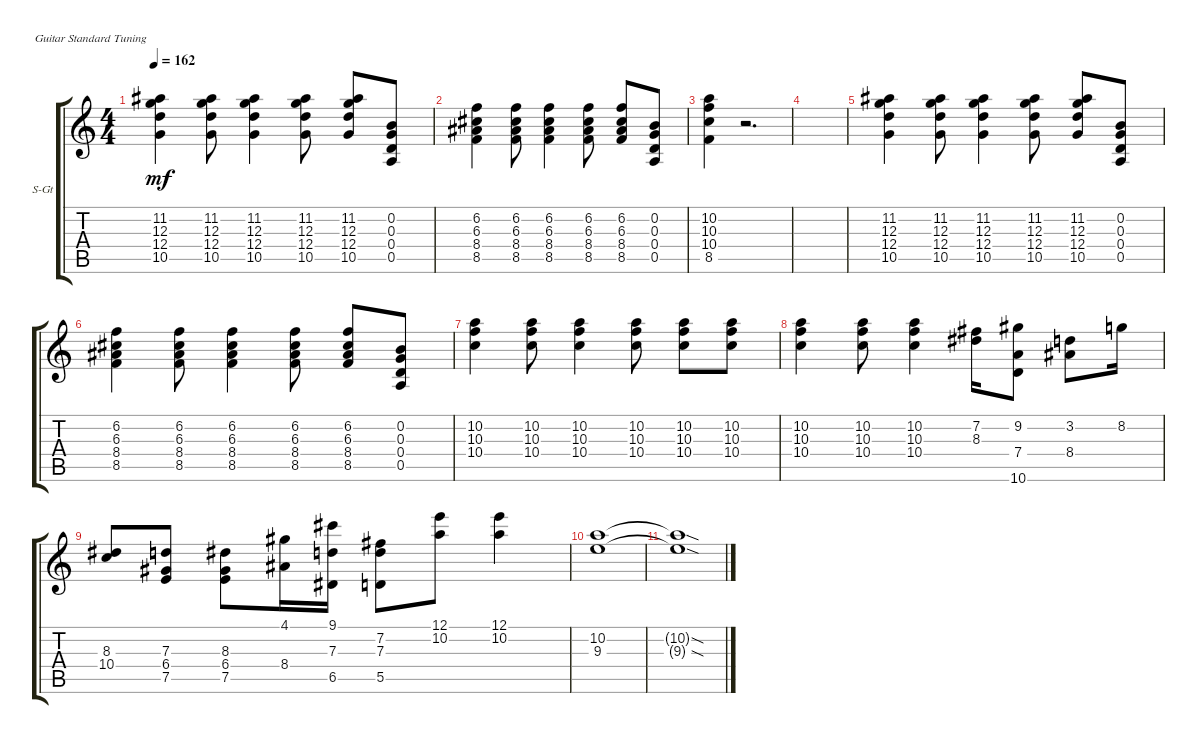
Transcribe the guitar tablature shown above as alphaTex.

\defaultSystemsLayout 4
\bracketExtendMode groupsimilarinstruments
\firstSystemTrackNameOrientation horizontal
\otherSystemsTrackNameOrientation horizontal
\track ("Steel Guitar" "S-Gt") {instrument acousticguitarsteel}
\staff {score tabs}
\tuning (E4 B3 G3 D3 A2 E2)
\ts (4 4)
\tempo 162
\clef g2
\ks c
(12.4 12.3 11.2 10.5).4{dy mf} (11.2 12.3 12.4 10.5).8 (11.2 12.3 12.4 10.5).4 (11.2 12.3 12.4 10.5).8 (11.2 12.3 12.4 10.5).8 (0.4 0.3 0.2 0.5).8 |
(8.4 6.3 6.2 8.5).4 (6.2 6.3 8.4 8.5).8 (6.2 6.3 8.4 8.5).4 (6.2 6.3 8.4 8.5).8 (6.2 6.3 8.4 8.5).8 (0.4 0.3 0.2 0.5).8 |
(10.4 10.3 10.2 8.5).4 r.2{d} |
|
(12.4 12.3 11.2 10.5).4 (11.2 12.3 12.4 10.5).8 (11.2 12.3 12.4 10.5).4 (11.2 12.3 12.4 10.5).8 (11.2 12.3 12.4 10.5).8 (0.4 0.3 0.2 0.5).8 |
(8.4 6.3 6.2 8.5).4 (6.2 6.3 8.4 8.5).8 (6.2 6.3 8.4 8.5).4 (6.2 6.3 8.4 8.5).8 (6.2 6.3 8.4 8.5).8 (0.4 0.3 0.2 0.5).8 |
(10.4 10.3 10.2).4 (10.2 10.3 10.4).8 (10.2 10.3 10.4).4 (10.2 10.3 10.4).8 (10.2 10.3 10.4).8 (10.3 10.2 10.4).8 |
(10.4 10.3 10.2).4 (10.2 10.3 10.4).8 (10.2 10.3 10.4).4 (8.3 7.2).16 (7.4 10.6 9.2).8 (3.2 8.4).8 8.2.16 |
(10.4 8.3).8 (7.3 6.4 7.5).8 (7.5 6.4 8.3).8 (8.4 4.1).16 (6.5 9.1 7.3).16 (5.5 7.2 7.3).8 (10.2 12.1).8 (10.2 12.1).4 |
(9.3 10.2).1 |
(9.3{sod t} 10.2{sod t}).1
